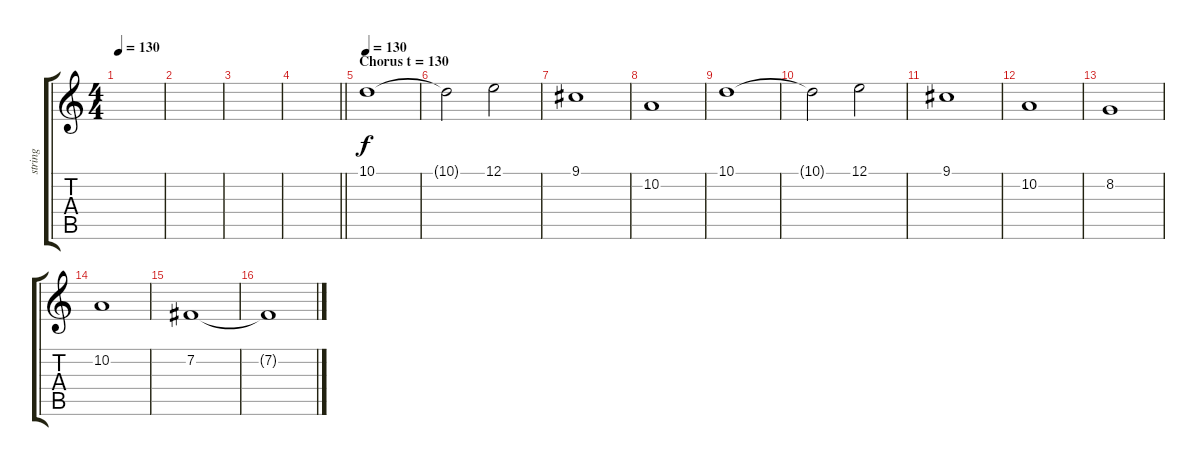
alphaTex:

\track ("string" "string") {instrument stringensemble1}
\staff {score tabs}
\tuning (E4 B3 G3 D3 A2 E2) {hide}
\ts (4 4)
\tempo 130
\clef g2
\ks c
|
|
|
\barLineRight lightlight
|
\section ("" "Chorus t = 130")
\tempo 130
10.1.1 |
10.1{t}.2 12.1.2 |
9.1.1 |
10.2.1 |
10.1.1 |
10.1{t}.2 12.1.2 |
9.1.1 |
10.2.1 |
8.2.1 |
10.2.1 |
7.2.1 |
7.2{t}.1
